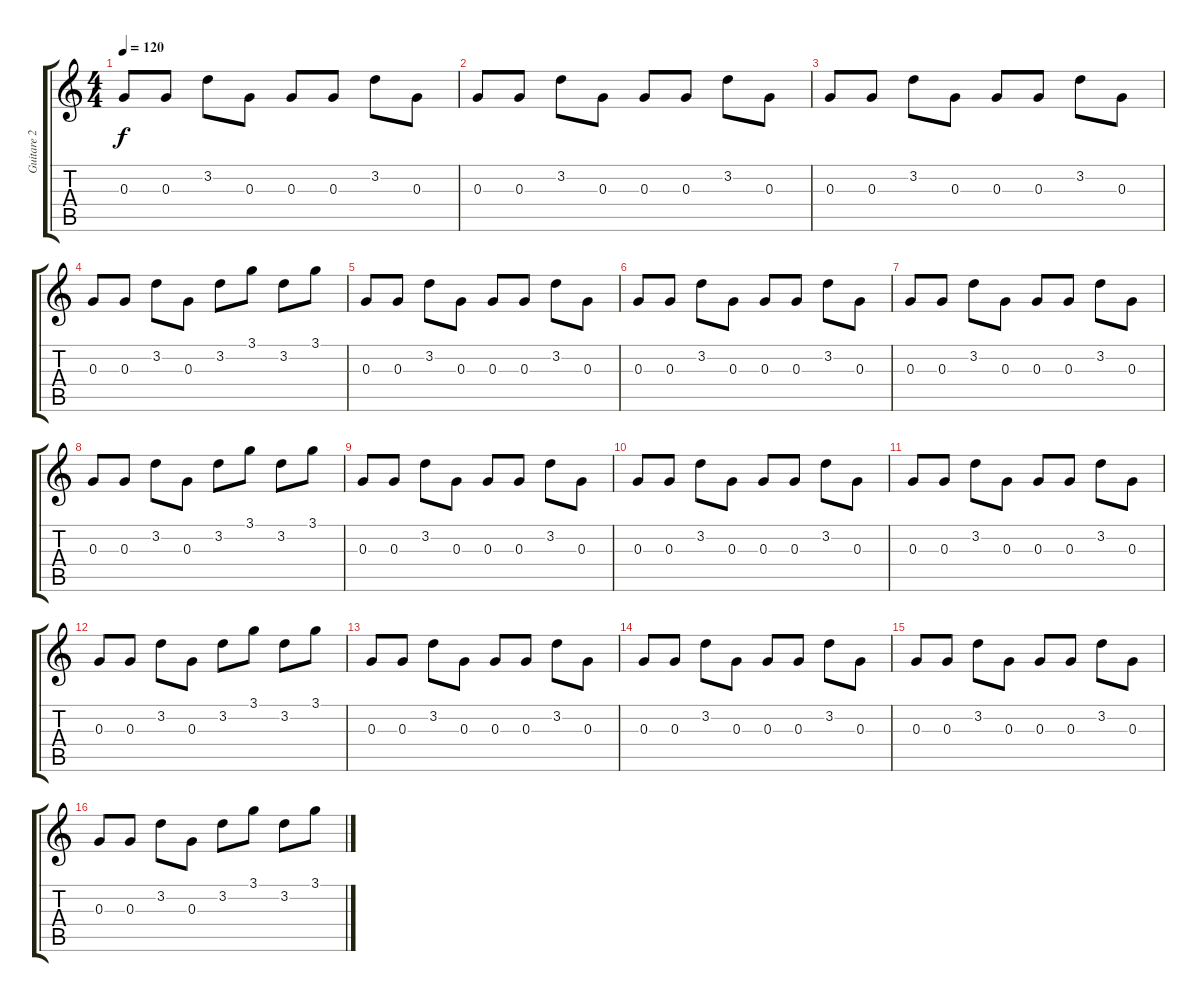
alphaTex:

\track ("Guitare 2" "Guitare 2") {instrument distortionguitar}
\staff {score tabs}
\tuning (E4 B3 G3 D3 A2 E2) {hide}
\ts (4 4)
\tempo 120
\clef g2
\ks c
0.3.8{dy f} 0.3.8 3.2.8 0.3.8 0.3.8 0.3.8 3.2.8 0.3.8 |
0.3.8 0.3.8 3.2.8 0.3.8 0.3.8 0.3.8 3.2.8 0.3.8 |
0.3.8 0.3.8 3.2.8 0.3.8 0.3.8 0.3.8 3.2.8 0.3.8 |
0.3.8 0.3.8 3.2.8 0.3.8 3.2.8 3.1.8 3.2.8 3.1.8 |
0.3.8 0.3.8 3.2.8 0.3.8 0.3.8 0.3.8 3.2.8 0.3.8 |
0.3.8 0.3.8 3.2.8 0.3.8 0.3.8 0.3.8 3.2.8 0.3.8 |
0.3.8 0.3.8 3.2.8 0.3.8 0.3.8 0.3.8 3.2.8 0.3.8 |
0.3.8 0.3.8 3.2.8 0.3.8 3.2.8 3.1.8 3.2.8 3.1.8 |
0.3.8 0.3.8 3.2.8 0.3.8 0.3.8 0.3.8 3.2.8 0.3.8 |
0.3.8 0.3.8 3.2.8 0.3.8 0.3.8 0.3.8 3.2.8 0.3.8 |
0.3.8 0.3.8 3.2.8 0.3.8 0.3.8 0.3.8 3.2.8 0.3.8 |
0.3.8 0.3.8 3.2.8 0.3.8 3.2.8 3.1.8 3.2.8 3.1.8 |
0.3.8 0.3.8 3.2.8 0.3.8 0.3.8 0.3.8 3.2.8 0.3.8 |
0.3.8 0.3.8 3.2.8 0.3.8 0.3.8 0.3.8 3.2.8 0.3.8 |
0.3.8 0.3.8 3.2.8 0.3.8 0.3.8 0.3.8 3.2.8 0.3.8 |
0.3.8 0.3.8 3.2.8 0.3.8 3.2.8 3.1.8 3.2.8 3.1.8
